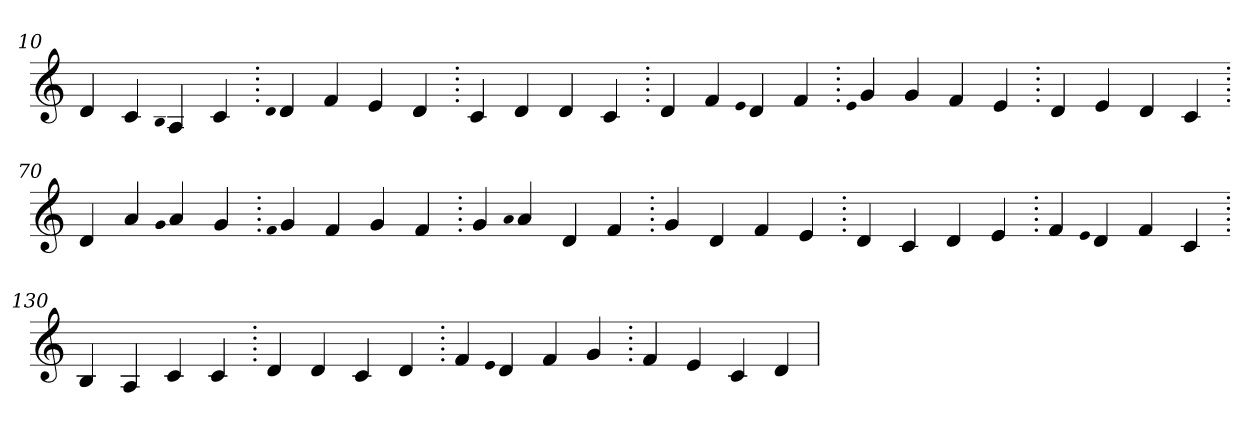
**kern
*part1
*staff1
*clefG2
=10.
4d
4c
qqB
4A
4c
=20.
qqd
4d
4f
4e
4d
=30.
4c
4d
4d
4c
=40.
4d
4f
qqe
4d
4f
=50.
qqe
4g
4g
4f
4e
=60.
4d
4e
4d
4c
=70.
4d
4a
qqg
4a
4g
=80.
qqf
4g
4f
4g
4f
=90.
4g
qqa
4a
4d
4f
=100.
4g
4d
4f
4e
=110.
4d
4c
4d
4e
=120.
4f
qqe
4d
4f
4c
=130.
4B
4A
4c
4c
=140.
4d
4d
4c
4d
=150.
4f
qqe
4d
4f
4g
=160.
4f
4e
4c
4d
=
*-
